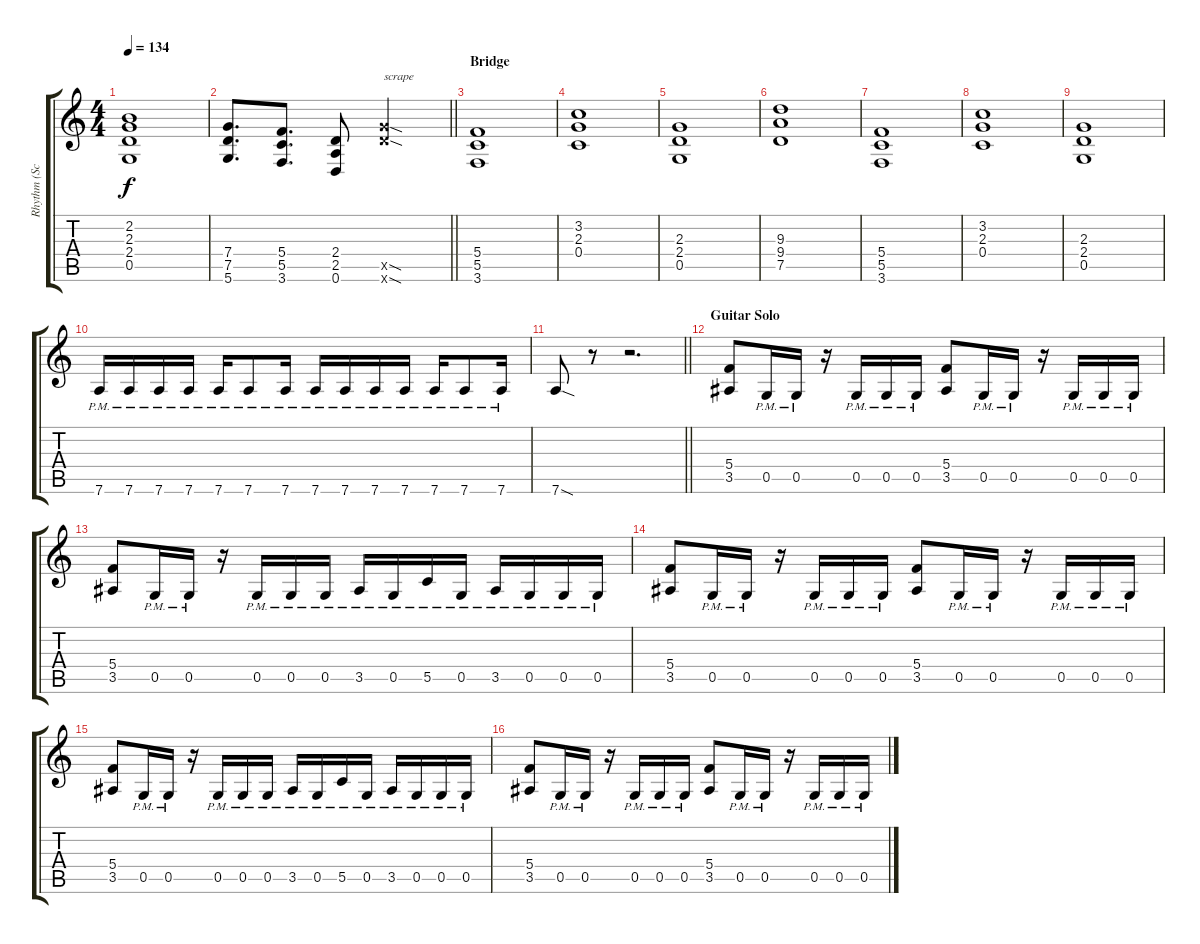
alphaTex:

\track ("Rhythm (Scotti Hill)" "Rhythm (Sc") {instrument distortionguitar}
\staff {score tabs}
\tuning (D4 A3 F3 C3 G2 D2) {hide}
\ts (4 4)
\tempo 134
\clef g2
\ks c
(2.2 2.3 2.4 0.5).1{dy f} |
\barLineRight lightlight
(7.4 7.5 5.6).8{d} (5.4 5.5 3.6).8{d} (2.4 2.5 0.6).8 (12.5{sod x} 12.6{sod x}).2{txt "scrape"} |
\section ("" "Bridge")
(5.4 5.5 3.6).1 |
(3.2 2.3 0.4).1 |
(2.3 2.4 0.5).1 |
(9.3 9.4 7.5).1 |
(5.4 5.5 3.6).1 |
(3.2 2.3 0.4).1 |
(2.3 2.4 0.5).1 |
7.6{pm}.16 7.6{pm}.16 7.6{pm}.16 7.6{pm}.16 7.6{pm}.16 7.6{pm}.8 7.6{pm}.16 7.6{pm}.16 7.6{pm}.16 7.6{pm}.16 7.6{pm}.16 7.6{pm}.16 7.6{pm}.8 7.6{pm}.16 |
\barLineRight lightlight
7.6{sod}.8 r.8 r.2{d} |
\section ("" "Guitar Solo")
(5.4 3.5).8 0.5{pm}.16 0.5{pm}.16 r.16 0.5{pm}.16 0.5{pm}.16 0.5{pm}.16 (5.4 3.5).8 0.5{pm}.16 0.5{pm}.16 r.16 0.5{pm}.16 0.5{pm}.16 0.5{pm}.16 |
(5.4 3.5).8 0.5{pm}.16 0.5{pm}.16 r.16 0.5{pm}.16 0.5{pm}.16 0.5{pm}.16 3.5{pm}.16 0.5{pm}.16 5.5{pm}.16 0.5{pm}.16 3.5{pm}.16 0.5{pm}.16 0.5{pm}.16 0.5{pm}.16 |
(5.4 3.5).8 0.5{pm}.16 0.5{pm}.16 r.16 0.5{pm}.16 0.5{pm}.16 0.5{pm}.16 (5.4 3.5).8 0.5{pm}.16 0.5{pm}.16 r.16 0.5{pm}.16 0.5{pm}.16 0.5{pm}.16 |
(5.4 3.5).8 0.5{pm}.16 0.5{pm}.16 r.16 0.5{pm}.16 0.5{pm}.16 0.5{pm}.16 3.5{pm}.16 0.5{pm}.16 5.5{pm}.16 0.5{pm}.16 3.5{pm}.16 0.5{pm}.16 0.5{pm}.16 0.5{pm}.16 |
(5.4 3.5).8 0.5{pm}.16 0.5{pm}.16 r.16 0.5{pm}.16 0.5{pm}.16 0.5{pm}.16 (5.4 3.5).8 0.5{pm}.16 0.5{pm}.16 r.16 0.5{pm}.16 0.5{pm}.16 0.5{pm}.16
